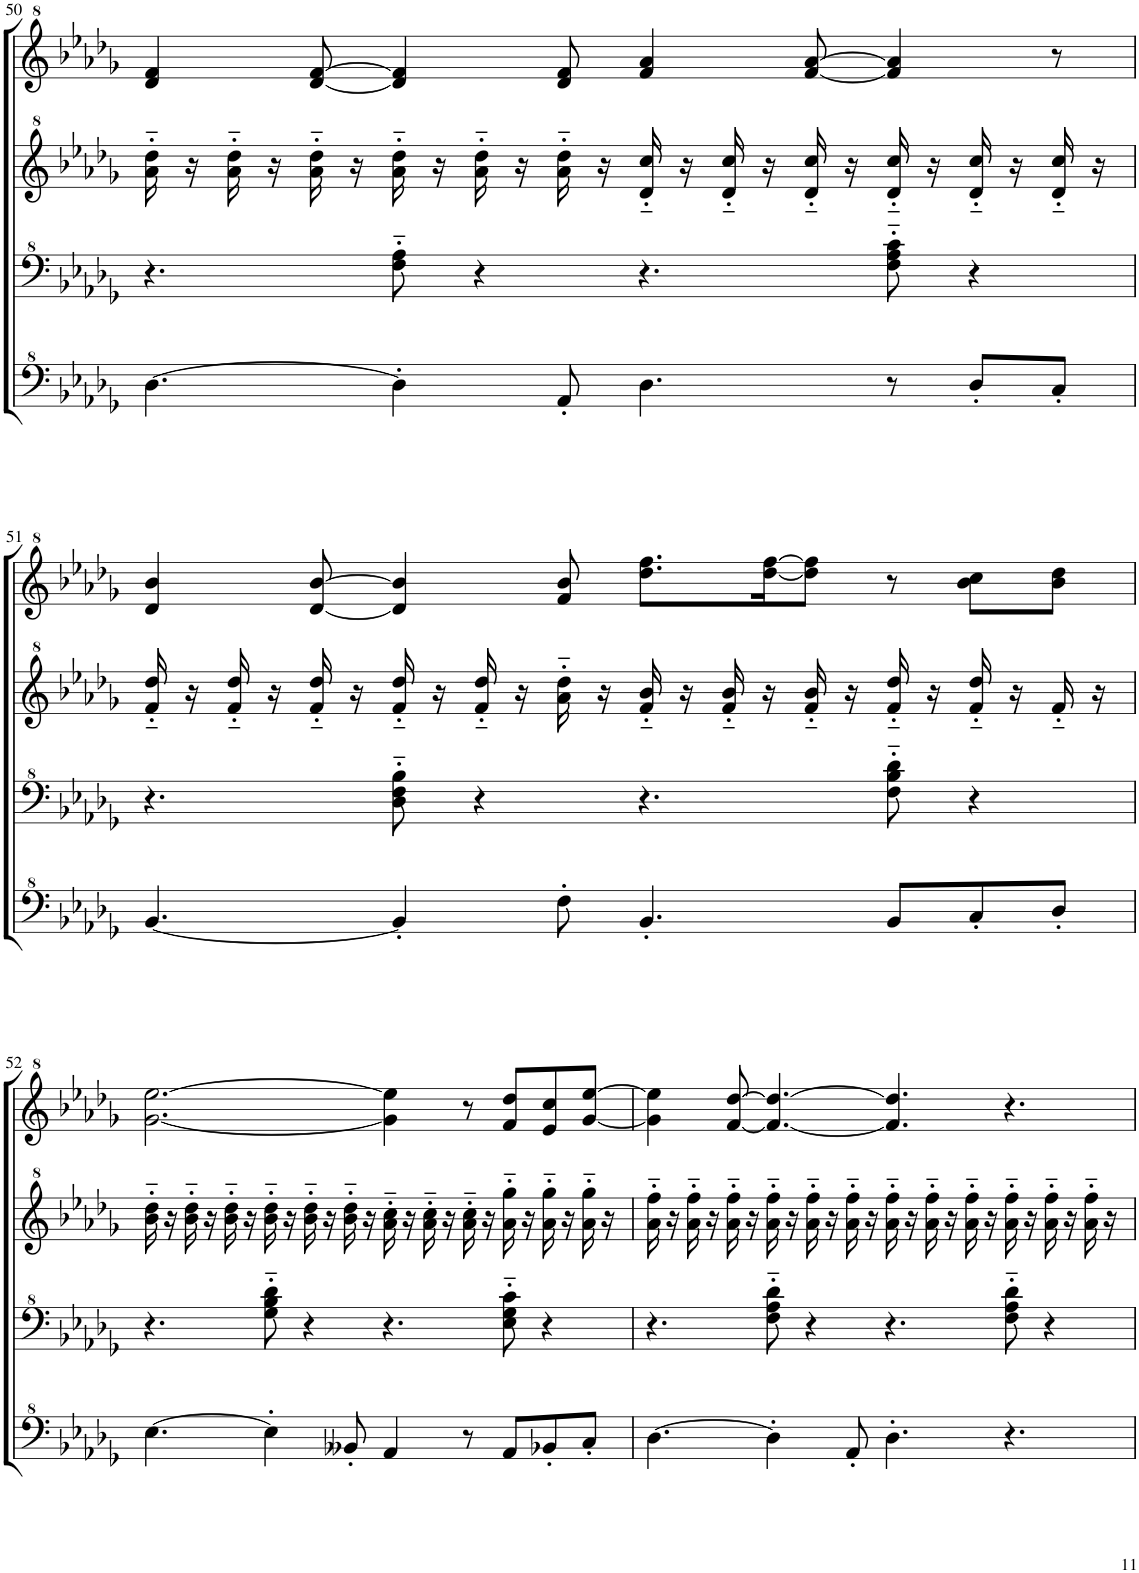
**kern	**kern	**kern	**kern
*part1	*part1	*part1	*part1
*staff4	*staff3	*staff2	*staff1
*I"Model III	*	*	*
!!LO:PB:g=z
*clefF^4	*clefF^4	*clefG^2	*clefG^2
*k[b-e-a-d-g-]	*k[b-e-a-d-g-]	*k[b-e-a-d-g-]	*k[b-e-a-d-g-]
*M12/8	*M12/8	*M12/8	*M12/8
=50	=50	=50	=50
[4.d-\	4.r	16aa-\'~ 16ddd-\'~	4dd-/ 4ff/
.	.	16r	.
.	.	16aa-\'~ 16ddd-\'~	.
.	.	16r	.
.	.	16aa-\'~ 16ddd-\'~	[8dd-/ [8ff/
.	.	16r	.
4d-'\]	8f\'~ 8a-\'~	16aa-\'~ 16ddd-\'~	4dd-/] 4ff/]
.	.	16r	.
.	4r	16aa-\'~ 16ddd-\'~	.
.	.	16r	.
8A-'/	.	16aa-\'~ 16ddd-\'~	8dd-/ 8ff/
.	.	16r	.
4.d-\	4.r	16dd-/'~ 16ccc/'~	4ff/ 4aa-/
.	.	16r	.
.	.	16dd-/'~ 16ccc/'~	.
.	.	16r	.
.	.	16dd-/'~ 16ccc/'~	[8ff/ [8aa-/
.	.	16r	.
8r	8f\'~ 8a-\'~ 8cc\'~	16dd-/'~ 16ccc/'~	4ff/] 4aa-/]
.	.	16r	.
8d-'/L	4r	16dd-/'~ 16ccc/'~	.
.	.	16r	.
8c'/J	.	16dd-/'~ 16ccc/'~	8r
.	.	16r	.
!!LO:LB:g=z
=51	=51	=51	=51
[4.B-/	4.r	16ff/'~ 16ddd-/'~	4dd-/ 4bb-/
.	.	16r	.
.	.	16ff/'~ 16ddd-/'~	.
.	.	16r	.
.	.	16ff/'~ 16ddd-/'~	[8dd-/ [8bb-/
.	.	16r	.
4B-'/]	8d-\'~ 8f\'~ 8b-\'~	16ff/'~ 16ddd-/'~	4dd-/] 4bb-/]
.	.	16r	.
.	4r	16ff/'~ 16ddd-/'~	.
.	.	16r	.
8f'\	.	16aa-\'~ 16ddd-\'~	8ff/ 8bb-/
.	.	16r	.
4.B-'/	4.r	16ff/'~ 16bb-/'~	8.ddd-\ 8.fff\L
.	.	16r	.
.	.	16ff/'~ 16bb-/'~	.
.	.	16r	[16ddd-\ [16fff\K
.	.	16ff/'~ 16bb-/'~	8ddd-\] 8fff\]J
.	.	16r	.
8B-/L	8f\'~ 8b-\'~ 8dd-\'~	16ff/'~ 16ddd-/'~	8r
.	.	16r	.
8c'/	4r	16ff/'~ 16ddd-/'~	8bb-\ 8ccc\L
.	.	16r	.
8d-'/J	.	16ff'~/	8bb-\ 8ddd-\J
.	.	16r	.
!!LO:LB:g=z
=52	=52	=52	=52
[4.e-\	4.r	16bb-\'~ 16ddd-\'~	[2.gg-\ [2.eee-\
.	.	16r	.
.	.	16bb-\'~ 16ddd-\'~	.
.	.	16r	.
.	.	16bb-\'~ 16ddd-\'~	.
.	.	16r	.
4e-'\]	8g-\'~ 8b-\'~ 8dd-\'~	16bb-\'~ 16ddd-\'~	.
.	.	16r	.
.	4r	16bb-\'~ 16ddd-\'~	.
.	.	16r	.
8B--X'/	.	16bb-\'~ 16ddd-\'~	.
.	.	16r	.
4A-/	4.r	16aa-\'~ 16ccc\'~	4gg-\] 4eee-\]
.	.	16r	.
.	.	16aa-\'~ 16ccc\'~	.
.	.	16r	.
8r	.	16aa-\'~ 16ccc\'~	8r
.	.	16r	.
8A-/L	8e-\'~ 8g-\'~ 8cc\'~	16aa-\'~ 16ggg-\'~	8ff/ 8ddd-/L
.	.	16r	.
8B-X'/	4r	16aa-\'~ 16ggg-\'~	8ee-/ 8ccc/
.	.	16r	.
8c'/J	.	16aa-\'~ 16ggg-\'~	[8gg-/ [8eee-/J
.	.	16r	.
=53	=53	=53	=53
[4.d-\	4.r	16aa-\'~ 16fff\'~	4gg-\] 4eee-\]
.	.	16r	.
.	.	16aa-\'~ 16fff\'~	.
.	.	16r	.
.	.	16aa-\'~ 16fff\'~	[8ff/ [8ddd-/
.	.	16r	.
4d-'\]	8f\'~ 8a-\'~ 8dd-\'~	16aa-\'~ 16fff\'~	4.ff/_ 4.ddd-/_
.	.	16r	.
.	4r	16aa-\'~ 16fff\'~	.
.	.	16r	.
8A-'/	.	16aa-\'~ 16fff\'~	.
.	.	16r	.
4.d-'\	4.r	16aa-\'~ 16fff\'~	4.ff/] 4.ddd-/]
.	.	16r	.
.	.	16aa-\'~ 16fff\'~	.
.	.	16r	.
.	.	16aa-\'~ 16fff\'~	.
.	.	16r	.
4.r	8f\'~ 8a-\'~ 8dd-\'~	16aa-\'~ 16fff\'~	4.r
.	.	16r	.
.	4r	16aa-\'~ 16fff\'~	.
.	.	16r	.
.	.	16aa-\'~ 16fff\'~	.
.	.	16r	.
=	=	=	=
*-	*-	*-	*-
